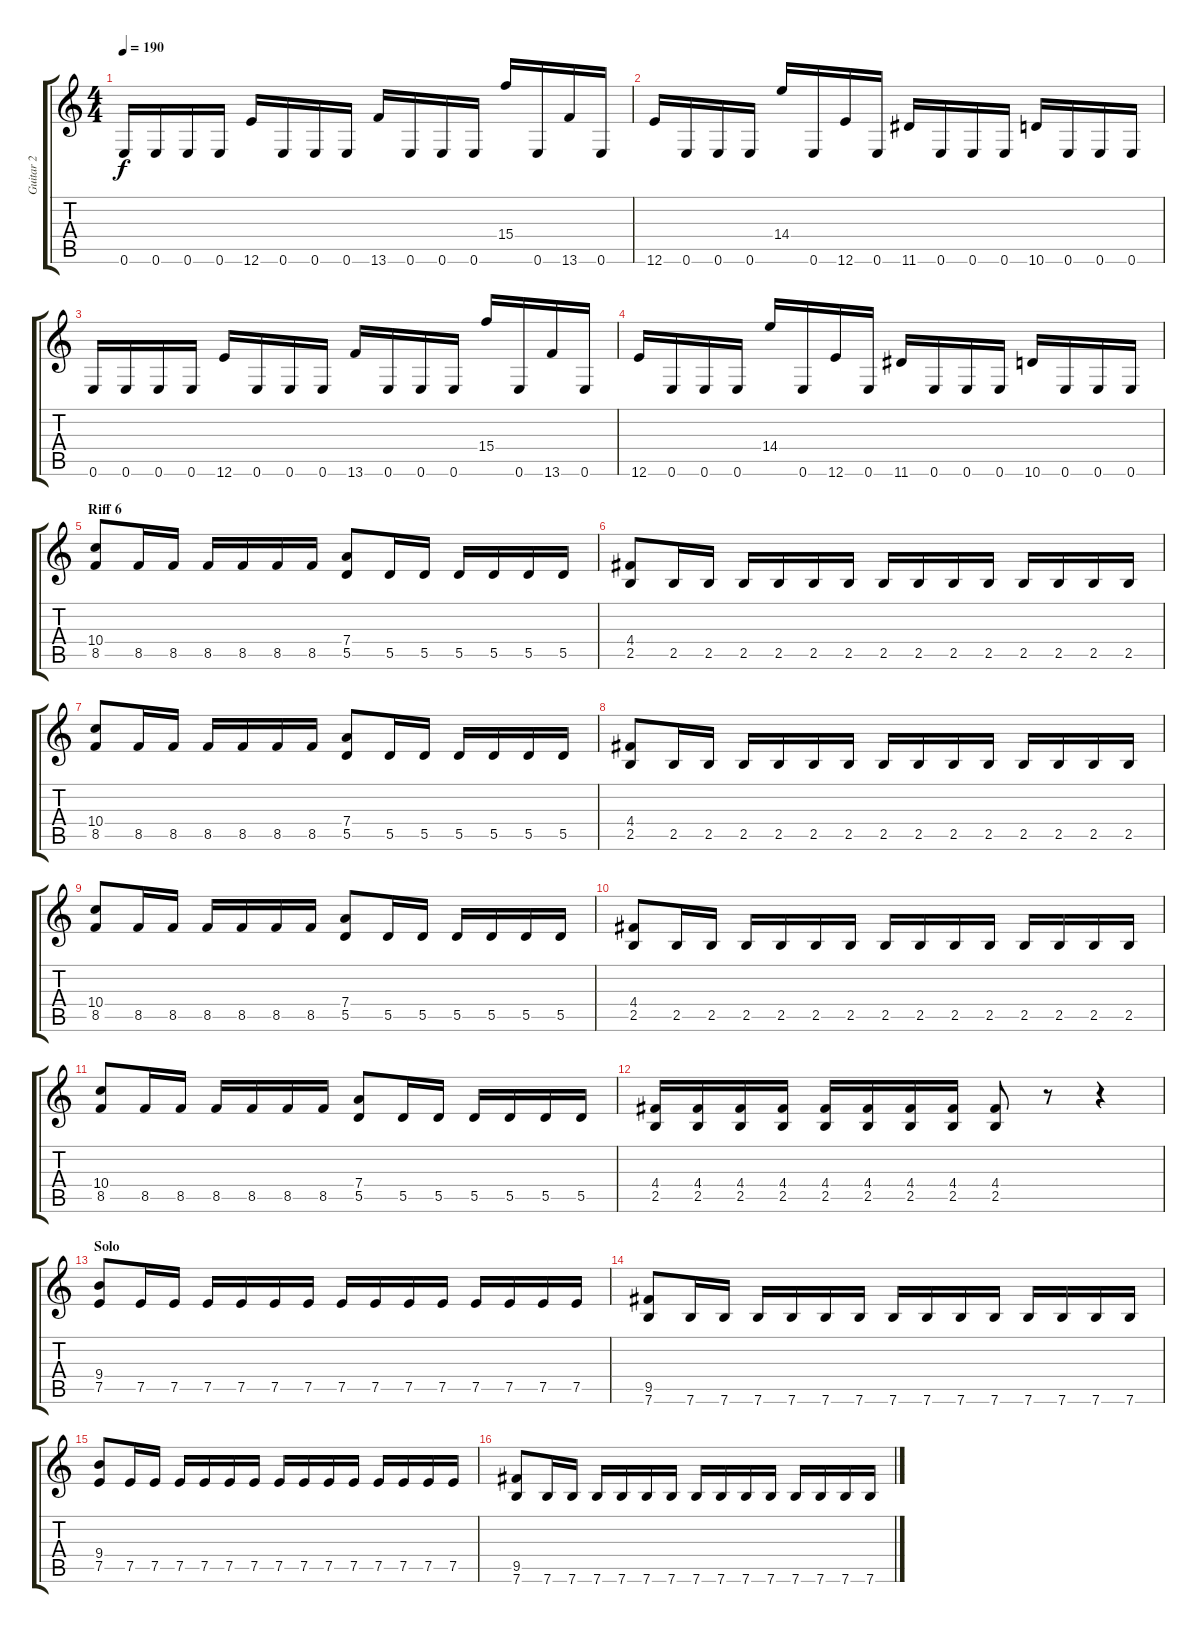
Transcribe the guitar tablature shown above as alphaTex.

\track ("Guitar 2" "Guitar 2") {instrument distortionguitar}
\staff {score tabs}
\tuning (E4 B3 G3 D3 A2 E2) {hide}
\ts (4 4)
\tempo 190
\clef g2
\ks c
0.6.16{dy f} 0.6.16 0.6.16 0.6.16 12.6.16 0.6.16 0.6.16 0.6.16 13.6.16 0.6.16 0.6.16 0.6.16 15.4.16 0.6.16 13.6.16 0.6.16 |
12.6.16 0.6.16 0.6.16 0.6.16 14.4.16 0.6.16 12.6.16 0.6.16 11.6.16 0.6.16 0.6.16 0.6.16 10.6.16 0.6.16 0.6.16 0.6.16 |
0.6.16 0.6.16 0.6.16 0.6.16 12.6.16 0.6.16 0.6.16 0.6.16 13.6.16 0.6.16 0.6.16 0.6.16 15.4.16 0.6.16 13.6.16 0.6.16 |
12.6.16 0.6.16 0.6.16 0.6.16 14.4.16 0.6.16 12.6.16 0.6.16 11.6.16 0.6.16 0.6.16 0.6.16 10.6.16 0.6.16 0.6.16 0.6.16 |
\section ("" "Riff 6")
(10.4 8.5).8 8.5.16 8.5.16 8.5.16 8.5.16 8.5.16 8.5.16 (7.4 5.5).8 5.5.16 5.5.16 5.5.16 5.5.16 5.5.16 5.5.16 |
(4.4 2.5).8 2.5.16 2.5.16 2.5.16 2.5.16 2.5.16 2.5.16 2.5.16 2.5.16 2.5.16 2.5.16 2.5.16 2.5.16 2.5.16 2.5.16 |
(10.4 8.5).8 8.5.16 8.5.16 8.5.16 8.5.16 8.5.16 8.5.16 (7.4 5.5).8 5.5.16 5.5.16 5.5.16 5.5.16 5.5.16 5.5.16 |
(4.4 2.5).8 2.5.16 2.5.16 2.5.16 2.5.16 2.5.16 2.5.16 2.5.16 2.5.16 2.5.16 2.5.16 2.5.16 2.5.16 2.5.16 2.5.16 |
(10.4 8.5).8 8.5.16 8.5.16 8.5.16 8.5.16 8.5.16 8.5.16 (7.4 5.5).8 5.5.16 5.5.16 5.5.16 5.5.16 5.5.16 5.5.16 |
(4.4 2.5).8 2.5.16 2.5.16 2.5.16 2.5.16 2.5.16 2.5.16 2.5.16 2.5.16 2.5.16 2.5.16 2.5.16 2.5.16 2.5.16 2.5.16 |
(10.4 8.5).8 8.5.16 8.5.16 8.5.16 8.5.16 8.5.16 8.5.16 (7.4 5.5).8 5.5.16 5.5.16 5.5.16 5.5.16 5.5.16 5.5.16 |
(4.4 2.5).16 (4.4 2.5).16 (4.4 2.5).16 (4.4 2.5).16 (4.4 2.5).16 (4.4 2.5).16 (4.4 2.5).16 (4.4 2.5).16 (4.4 2.5).8 r.8 r.4 |
\section ("" "Solo")
(9.4 7.5).8 7.5.16 7.5.16 7.5.16 7.5.16 7.5.16 7.5.16 7.5.16 7.5.16 7.5.16 7.5.16 7.5.16 7.5.16 7.5.16 7.5.16 |
(9.5 7.6).8 7.6.16 7.6.16 7.6.16 7.6.16 7.6.16 7.6.16 7.6.16 7.6.16 7.6.16 7.6.16 7.6.16 7.6.16 7.6.16 7.6.16 |
(9.4 7.5).8 7.5.16 7.5.16 7.5.16 7.5.16 7.5.16 7.5.16 7.5.16 7.5.16 7.5.16 7.5.16 7.5.16 7.5.16 7.5.16 7.5.16 |
(9.5 7.6).8 7.6.16 7.6.16 7.6.16 7.6.16 7.6.16 7.6.16 7.6.16 7.6.16 7.6.16 7.6.16 7.6.16 7.6.16 7.6.16 7.6.16
